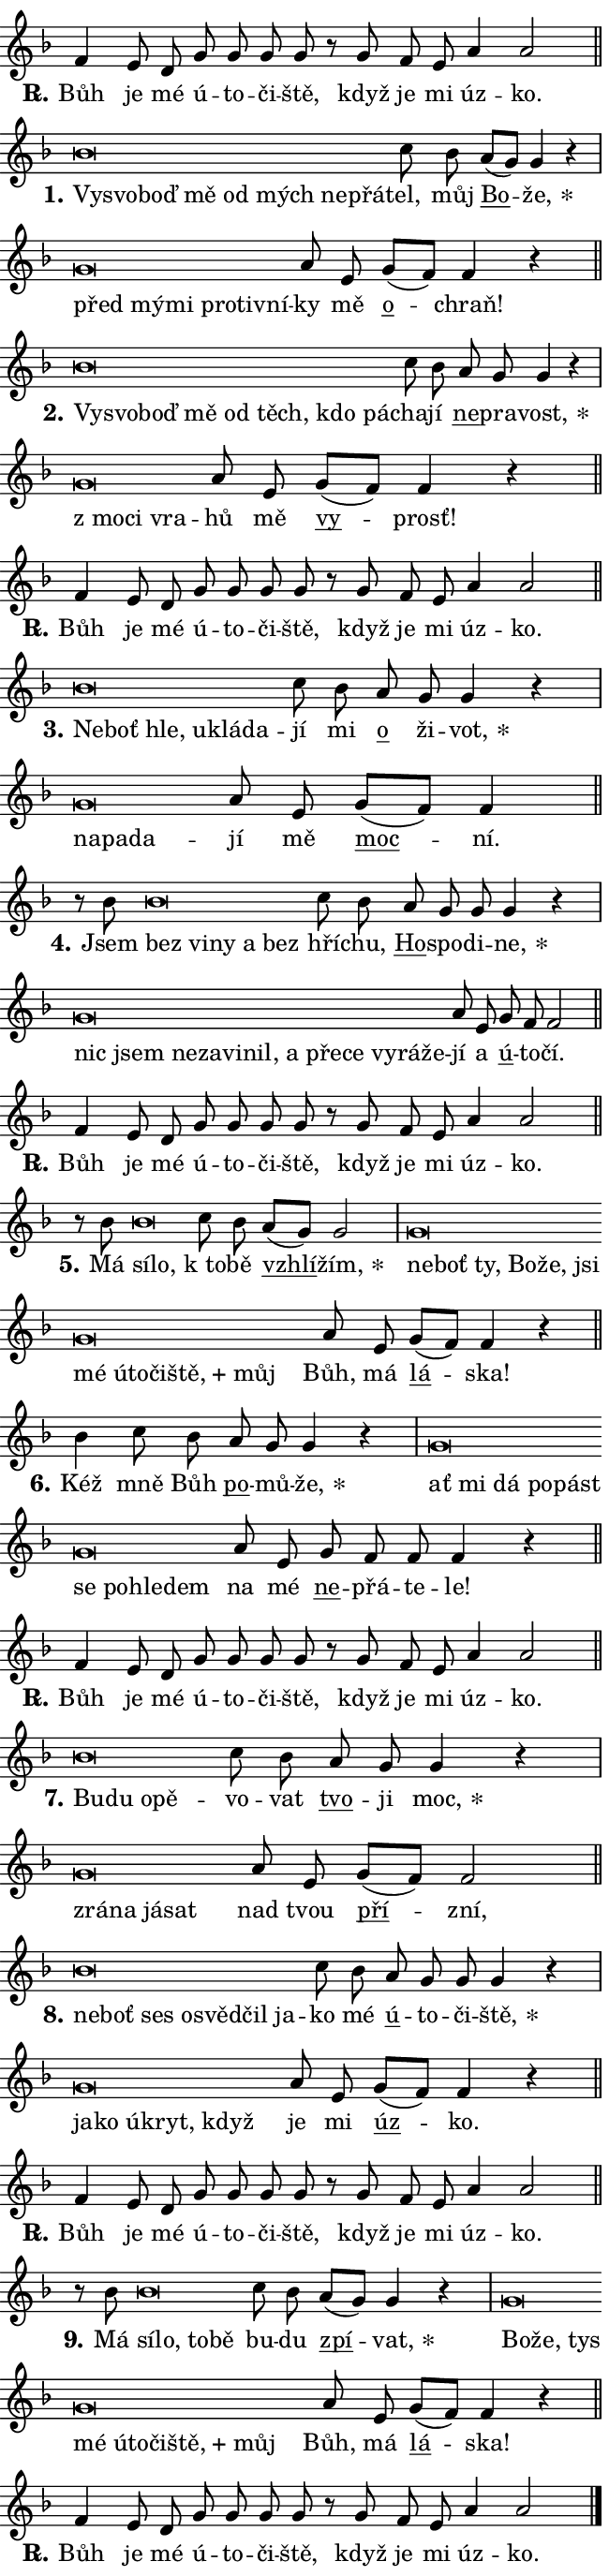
\version "2.24.0"
\header { tagline = "" }
\paper {
  indent = 0\cm
  top-margin = 0\cm
  right-margin = 0.13\cm % to fit lyric hyphens
  bottom-margin = 0\cm
  left-margin = 0\cm
  paper-width = 11\cm
  page-breaking = #ly:one-page-breaking
  system-system-spacing.basic-distance = #11
  score-system-spacing.basic-distance = #11
  ragged-last = ##f
}


%% Author: Thomas Morley
%% https://lists.gnu.org/archive/html/lilypond-user/2020-05/msg00002.html
#(define (line-position grob)
"Returns position of @var[grob} in current system:
   @code{'start}, if at first time-step
   @code{'end}, if at last time-step
   @code{'middle} otherwise
"
  (let* ((col (ly:item-get-column grob))
         (ln (ly:grob-object col 'left-neighbor))
         (rn (ly:grob-object col 'right-neighbor))
         (col-to-check-left (if (ly:grob? ln) ln col))
         (col-to-check-right (if (ly:grob? rn) rn col))
         (break-dir-left
           (and
             (ly:grob-property col-to-check-left 'non-musical #f)
             (ly:item-break-dir col-to-check-left)))
         (break-dir-right
           (and
             (ly:grob-property col-to-check-right 'non-musical #f)
             (ly:item-break-dir col-to-check-right))))
        (cond ((eqv? 1 break-dir-left) 'start)
              ((eqv? -1 break-dir-right) 'end)
              (else 'middle))))

#(define (tranparent-at-line-position vctor)
  (lambda (grob)
  "Relying on @code{line-position} select the relevant enry from @var{vctor}.
Used to determine transparency,"
    (case (line-position grob)
      ((end) (not (vector-ref vctor 0)))
      ((middle) (not (vector-ref vctor 1)))
      ((start) (not (vector-ref vctor 2))))))

noteHeadBreakVisibility =
#(define-music-function (break-visibility)(vector?)
"Makes @code{NoteHead}s transparent relying on @var{break-visibility}"
#{
  \override NoteHead.transparent =
    #(tranparent-at-line-position break-visibility)
#})

#(define delete-ledgers-for-transparent-note-heads
  (lambda (grob)
    "Reads whether a @code{NoteHead} is transparent.
If so this @code{NoteHead} is removed from @code{'note-heads} from
@var{grob}, which is supposed to be @code{LedgerLineSpanner}.
As a result ledgers are not printed for this @code{NoteHead}"
    (let* ((nhds-array (ly:grob-object grob 'note-heads))
           (nhds-list
             (if (ly:grob-array? nhds-array)
                 (ly:grob-array->list nhds-array)
                 '()))
           ;; Relies on the transparent-property being done before
           ;; Staff.LedgerLineSpanner.after-line-breaking is executed.
           ;; This is fragile ...
           (to-keep
             (remove
               (lambda (nhd)
                 (ly:grob-property nhd 'transparent #f))
               nhds-list)))
      ;; TODO find a better method to iterate over grob-arrays, similiar
      ;; to filter/remove etc for lists
      ;; For now rebuilt from scratch
      (set! (ly:grob-object grob 'note-heads)  '())
      (for-each
        (lambda (nhd)
          (ly:pointer-group-interface::add-grob grob 'note-heads nhd))
        to-keep))))

squashNotes = {
  \override NoteHead.X-extent = #'(-0.2 . 0.2)
  \override NoteHead.Y-extent = #'(-0.75 . 0)
  \override NoteHead.stencil =
    #(lambda (grob)
       (let ((pos (ly:grob-property grob 'staff-position)))
         (begin
           (if (< pos -7) (display "ERROR: Lower brevis then expected\n") (display ""))
           (if (<= pos -6) ly:text-interface::print ly:note-head::print))))
}
unSquashNotes = {
  \revert NoteHead.X-extent
  \revert NoteHead.Y-extent
  \revert NoteHead.stencil
}

hideNotes = \noteHeadBreakVisibility #begin-of-line-visible
unHideNotes = \noteHeadBreakVisibility #all-visible

% work-around for resetting accidentals
% https://lilypond.org/doc/v2.23/Documentation/notation/displaying-rhythms#unmetered-music
cadenzaMeasure = {
  \cadenzaOff
  \partial 1024 s1024
  \cadenzaOn
}

#(define-markup-command (accent layout props text) (markup?)
  "Underline accented syllable"
  (interpret-markup layout props
    #{\markup \override #'(offset . 4.3) \underline { #text }#}))

responsum = \markup \concat {
  "R" \hspace #-1.05 \path #0.1 #'((moveto 0 0.07) (lineto 0.9 0.8)) \hspace #0.05 "."
}

spaceSize = #0.6828661417322834 % exact space size for TeX Gyre Schola

\layout {
  \context {
    \Staff
    \remove "Time_signature_engraver"
    \override LedgerLineSpanner.after-line-breaking = #delete-ledgers-for-transparent-note-heads
  }
  \context {
    \Lyrics {
      \override LyricSpace.minimum-distance = \spaceSize
      \override LyricText.font-name = #"TeX Gyre Schola"
      \override LyricText.font-size = 1
      \override StanzaNumber.font-name = #"TeX Gyre Schola Bold"
      \override StanzaNumber.font-size = 1
    }
  }
  \context {
    \Score 
    \override NoteHead.text =
      #(lambda (grob) 
        (let ((pos (ly:grob-property grob 'staff-position)))
          #{\markup {
            \combine
              \halign #-0.55 \raise #(if (= pos -6) 0 0.5) \override #'(thickness . 2) \draw-line #'(3.2 . 0)
              \musicglyph "noteheads.sM1"
          }#}))
  }
}

% magnetic-lyrics.ily
%
%   written by
%     Jean Abou Samra <jean@abou-samra.fr>
%     Werner Lemberg <wl@gnu.org>
%
%   adapted by
%     Jiri Hon <jiri.hon@gmail.com>
%
% Version 2022-Apr-15

% https://www.mail-archive.com/lilypond-user@gnu.org/msg149350.html

#(define (Left_hyphen_pointer_engraver context)
   "Collect syllable-hyphen-syllable occurrences in lyrics and store
them in properties.  This engraver only looks to the left.  For
example, if the lyrics input is @code{foo -- bar}, it does the
following.

@itemize @bullet
@item
Set the @code{text} property of the @code{LyricHyphen} grob between
@q{foo} and @q{bar} to @code{foo}.

@item
Set the @code{left-hyphen} property of the @code{LyricText} grob with
text @q{foo} to the @code{LyricHyphen} grob between @q{foo} and
@q{bar}.
@end itemize

Use this auxiliary engraver in combination with the
@code{lyric-@/text::@/apply-@/magnetic-@/offset!} hook."
   (let ((hyphen #f)
         (text #f))
     (make-engraver
      (acknowledgers
       ((lyric-syllable-interface engraver grob source-engraver)
        (set! text grob)))
      (end-acknowledgers
       ((lyric-hyphen-interface engraver grob source-engraver)
        ;(when (not (grob::has-interface grob 'lyric-space-interface))
          (set! hyphen grob)));)
      ((stop-translation-timestep engraver)
       (when (and text hyphen)
         (ly:grob-set-object! text 'left-hyphen hyphen))
       (set! text #f)
       (set! hyphen #f)))))

#(define (lyric-text::apply-magnetic-offset! grob)
   "If the space between two syllables is less than the value in
property @code{LyricText@/.details@/.squash-threshold}, move the right
syllable to the left so that it gets concatenated with the left
syllable.

Use this function as a hook for
@code{LyricText@/.after-@/line-@/breaking} if the
@code{Left_@/hyphen_@/pointer_@/engraver} is active."
   (let ((hyphen (ly:grob-object grob 'left-hyphen #f)))
     (when hyphen
       (let ((left-text (ly:spanner-bound hyphen LEFT)))
         (when (grob::has-interface left-text 'lyric-syllable-interface)
           (let* ((common (ly:grob-common-refpoint grob left-text X))
                  (this-x-ext (ly:grob-extent grob common X))
                  (left-x-ext
                   (begin
                     ;; Trigger magnetism for left-text.
                     (ly:grob-property left-text 'after-line-breaking)
                     (ly:grob-extent left-text common X)))
                  ;; `delta` is the gap width between two syllables.
                  (delta (- (interval-start this-x-ext)
                            (interval-end left-x-ext)))
                  (details (ly:grob-property grob 'details))
                  (threshold (assoc-get 'squash-threshold details 0.2)))
             (when (< delta threshold)
               (let* (;; We have to manipulate the input text so that
                      ;; ligatures crossing syllable boundaries are not
                      ;; disabled.  For languages based on the Latin
                      ;; script this is essentially a beautification.
                      ;; However, for non-Western scripts it can be a
                      ;; necessity.
                      (lt (ly:grob-property left-text 'text))
                      (rt (ly:grob-property grob 'text))
                      (is-space (grob::has-interface hyphen 'lyric-space-interface))
                      (space (if is-space " " ""))
                      (extra-delta (if is-space spaceSize 0))
                      ;; Append new syllable.
                      (ltrt-space (if (and (string? lt) (string? rt))
                                (string-append lt space rt)
                                (make-concat-markup (list lt space rt))))
                      ;; Right-align `ltrt` to the right side.
                      (ltrt-space-markup (grob-interpret-markup
                               grob
                               (make-translate-markup
                                (cons (interval-length this-x-ext) 0)
                                (make-right-align-markup ltrt-space)))))
                 (begin
                   ;; Don't print `left-text`.
                   (ly:grob-set-property! left-text 'stencil #f)
                   ;; Set text and stencil (which holds all collected
                   ;; syllables so far) and shift it to the left.
                   (ly:grob-set-property! grob 'text ltrt-space)
                   (ly:grob-set-property! grob 'stencil ltrt-space-markup)
                   (ly:grob-translate-axis! grob (- (- delta extra-delta)) X))))))))))


#(define (lyric-hyphen::displace-bounds-first grob)
   ;; Make very sure this callback isn't triggered too early.
   (let ((left (ly:spanner-bound grob LEFT))
         (right (ly:spanner-bound grob RIGHT)))
     (ly:grob-property left 'after-line-breaking)
     (ly:grob-property right 'after-line-breaking)
     (ly:lyric-hyphen::print grob)))

squashThreshold = #0.4

\layout {
  \context {
    \Lyrics
    \consists #Left_hyphen_pointer_engraver
    \override LyricText.after-line-breaking =
      #lyric-text::apply-magnetic-offset!
    \override LyricHyphen.stencil = #lyric-hyphen::displace-bounds-first
    \override LyricText.details.squash-threshold = \squashThreshold
    \override LyricHyphen.minimum-distance = 0
    \override LyricHyphen.minimum-length = \squashThreshold
  }
}

squashText = \override LyricText.details.squash-threshold = 9999
unSquashText = \override LyricText.details.squash-threshold = \squashThreshold

leftText = \override LyricText.self-alignment-X = #LEFT
unLeftText = \revert LyricText.self-alignment-X

starOffset = #(lambda (grob) 
                (let ((x_offset (ly:self-alignment-interface::aligned-on-x-parent grob)))
                  (if (= x_offset 0) 0 (+ x_offset 1.2))))

star = #(define-music-function (syllable)(string?)
"Append star separator at the end of a syllable"
#{
  \once \override LyricText.X-offset = #starOffset
  \lyricmode { \markup {
    #syllable
    \override #'((font-name . "TeX Gyre Schola Bold")) \hspace #0.2 \lower #0.65 \larger "*"
  } }
#})

starAccent = #(define-music-function (syllable)(string?)
"Append star separator at the end of a syllable and make accent"
#{
  \once \override LyricText.X-offset = #starOffset
  \lyricmode { \markup {
    \accent #syllable
    \override #'((font-name . "TeX Gyre Schola Bold")) \hspace #0.2 \lower #0.65 \larger "*"
  } }
#})

breath = #(define-music-function (syllable)(string?)
"Append breathing indicator at the end of a syllable"
#{
  \lyricmode { \markup { #syllable "+" } }
#})

optionalBreath = #(define-music-function (syllable)(string?)
"Append optional breathing indicator at the end of a syllable"
#{
  \lyricmode { \markup { #syllable "(+)" } }
#})


\score {
    <<
        \new Voice = "melody" { \cadenzaOn \key f \major \relative { f'4 e8 d g g g g \bar "" r g f e a4 a2 \cadenzaMeasure \bar "||" \break } }
        \new Lyrics \lyricsto "melody" { \lyricmode { \set stanza = \responsum
Bůh je mé ú -- to -- či -- ště, když je mi úz -- ko. } }
    >>
    \layout {}
}

\score {
    <<
        \new Voice = "melody" { \cadenzaOn \key f \major \relative { \squashNotes bes'\breve*1/16 \hideNotes \breve*1/16 \bar "" \breve*1/16 \bar "" \breve*1/16 \bar "" \breve*1/16 \bar "" \breve*1/16 \bar "" \breve*1/16 \breve*1/16 \bar "" \unHideNotes \unSquashNotes c8 bes \bar "" a[( g)] g4 r \cadenzaMeasure \bar "|" \squashNotes g\breve*1/16 \hideNotes \breve*1/16 \bar "" \breve*1/16 \bar "" \breve*1/16 \bar "" \breve*1/16 \breve*1/16 \bar "" \unHideNotes \unSquashNotes a8 e \bar "" g[( f)] f4 r \cadenzaMeasure \bar "||" \break } }
        \new Lyrics \lyricsto "melody" { \lyricmode { \set stanza = "1."
\leftText Vy -- \squashText svo -- boď mě od mých ne -- přá -- \unLeftText \unSquashText tel, můj \markup \accent Bo -- \star že, \leftText před \squashText mý -- mi pro -- tiv -- ní -- \unLeftText \unSquashText ky mě \markup \accent o -- chraň! } }
    >>
    \layout {}
}

\score {
    <<
        \new Voice = "melody" { \cadenzaOn \key f \major \relative { \squashNotes bes'\breve*1/16 \hideNotes \breve*1/16 \bar "" \breve*1/16 \bar "" \breve*1/16 \bar "" \breve*1/16 \bar "" \breve*1/16 \bar "" \breve*1/16 \breve*1/16 \bar "" \unHideNotes \unSquashNotes c8 bes \bar "" a g g4 r \cadenzaMeasure \bar "|" \squashNotes g\breve*1/16 \hideNotes \breve*1/16 \breve*1/16 \bar "" \unHideNotes \unSquashNotes a8 e \bar "" g[( f)] f4 r \cadenzaMeasure \bar "||" \break } }
        \new Lyrics \lyricsto "melody" { \lyricmode { \set stanza = "2."
\leftText Vy -- \squashText svo -- boď mě od těch, kdo pá -- \unLeftText \unSquashText cha -- jí \markup \accent ne -- pra -- \star vost, \leftText "z mo" -- \squashText ci vra -- \unLeftText \unSquashText hů mě \markup \accent vy -- prosť! } }
    >>
    \layout {}
}

\score {
    <<
        \new Voice = "melody" { \cadenzaOn \key f \major \relative { f'4 e8 d g g g g \bar "" r g f e a4 a2 \cadenzaMeasure \bar "||" \break } }
        \new Lyrics \lyricsto "melody" { \lyricmode { \set stanza = \responsum
Bůh je mé ú -- to -- či -- ště, když je mi úz -- ko. } }
    >>
    \layout {}
}

\score {
    <<
        \new Voice = "melody" { \cadenzaOn \key f \major \relative { \squashNotes bes'\breve*1/16 \hideNotes \breve*1/16 \bar "" \breve*1/16 \bar "" \breve*1/16 \bar "" \breve*1/16 \breve*1/16 \bar "" \unHideNotes \unSquashNotes c8 bes \bar "" a g g4 r \cadenzaMeasure \bar "|" \squashNotes g\breve*1/16 \hideNotes \breve*1/16 \breve*1/16 \bar "" \unHideNotes \unSquashNotes a8 e \bar "" g[( f)] f4 \cadenzaMeasure \bar "||" \break } }
        \new Lyrics \lyricsto "melody" { \lyricmode { \set stanza = "3."
\leftText Ne -- \squashText boť hle, u -- klá -- da -- \unLeftText \unSquashText jí mi \markup \accent o ži -- \star vot, \leftText na -- \squashText pa -- da -- \unLeftText \unSquashText jí mě \markup \accent moc -- ní. } }
    >>
    \layout {}
}

\score {
    <<
        \new Voice = "melody" { \cadenzaOn \key f \major \relative { r8 bes'8 \squashNotes bes\breve*1/16 \hideNotes \breve*1/16 \bar "" \breve*1/16 \bar "" \breve*1/16 \breve*1/16 \bar "" \unHideNotes \unSquashNotes c8 bes \bar "" a g g g4 r \cadenzaMeasure \bar "|" \squashNotes g\breve*1/16 \hideNotes \breve*1/16 \bar "" \breve*1/16 \bar "" \breve*1/16 \bar "" \breve*1/16 \bar "" \breve*1/16 \bar "" \breve*1/16 \bar "" \breve*1/16 \bar "" \breve*1/16 \bar "" \breve*1/16 \bar "" \breve*1/16 \breve*1/16 \bar "" \unHideNotes \unSquashNotes a8 e \bar "" g f f2 \cadenzaMeasure \bar "||" \break } }
        \new Lyrics \lyricsto "melody" { \lyricmode { \set stanza = "4."
Jsem \leftText bez \squashText vi -- ny a bez \unLeftText \unSquashText hří -- chu, \markup \accent Ho -- spo -- di -- \star ne, \leftText nic \squashText jsem ne -- za -- vi -- nil, a pře -- ce vy -- rá -- že -- \unLeftText \unSquashText jí a \markup \accent ú -- to -- čí. } }
    >>
    \layout {}
}

\score {
    <<
        \new Voice = "melody" { \cadenzaOn \key f \major \relative { f'4 e8 d g g g g \bar "" r g f e a4 a2 \cadenzaMeasure \bar "||" \break } }
        \new Lyrics \lyricsto "melody" { \lyricmode { \set stanza = \responsum
Bůh je mé ú -- to -- či -- ště, když je mi úz -- ko. } }
    >>
    \layout {}
}

\score {
    <<
        \new Voice = "melody" { \cadenzaOn \key f \major \relative { r8 bes'8 \squashNotes bes\breve*1/16 \hideNotes \breve*1/16 \bar "" \unHideNotes \unSquashNotes c8 bes \bar "" a[( g)] g2 \cadenzaMeasure \bar "|" \squashNotes g\breve*1/16 \hideNotes \breve*1/16 \bar "" \breve*1/16 \bar "" \breve*1/16 \bar "" \breve*1/16 \bar "" \breve*1/16 \bar "" \breve*1/16 \bar "" \breve*1/16 \bar "" \breve*1/16 \bar "" \breve*1/16 \bar "" \breve*1/16 \breve*1/16 \bar "" \unHideNotes \unSquashNotes a8 e \bar "" g[( f)] f4 r \cadenzaMeasure \bar "||" \break } }
        \new Lyrics \lyricsto "melody" { \lyricmode { \set stanza = "5."
Má \leftText sí -- \squashText lo, \unLeftText \unSquashText "k to" -- bě \markup \accent vzhlí -- \star žím, \leftText ne -- \squashText boť ty, Bo -- že, jsi mé ú -- to -- či -- \breath "ště," můj \unLeftText \unSquashText Bůh, má \markup \accent lá -- ska! } }
    >>
    \layout {}
}

\score {
    <<
        \new Voice = "melody" { \cadenzaOn \key f \major \relative { bes'4 c8 bes \bar "" a g g4 r \cadenzaMeasure \bar "|" \squashNotes g\breve*1/16 \hideNotes \breve*1/16 \bar "" \breve*1/16 \bar "" \breve*1/16 \bar "" \breve*1/16 \bar "" \breve*1/16 \bar "" \breve*1/16 \bar "" \breve*1/16 \breve*1/16 \bar "" \unHideNotes \unSquashNotes a8 e \bar "" g f f f4 r \cadenzaMeasure \bar "||" \break } }
        \new Lyrics \lyricsto "melody" { \lyricmode { \set stanza = "6."
Kéž mně Bůh \markup \accent po -- mů -- \star že, \leftText ať \squashText mi dá po -- pást se po -- hle -- dem \unLeftText \unSquashText na mé \markup \accent ne -- přá -- te -- le! } }
    >>
    \layout {}
}

\score {
    <<
        \new Voice = "melody" { \cadenzaOn \key f \major \relative { f'4 e8 d g g g g \bar "" r g f e a4 a2 \cadenzaMeasure \bar "||" \break } }
        \new Lyrics \lyricsto "melody" { \lyricmode { \set stanza = \responsum
Bůh je mé ú -- to -- či -- ště, když je mi úz -- ko. } }
    >>
    \layout {}
}

\score {
    <<
        \new Voice = "melody" { \cadenzaOn \key f \major \relative { \squashNotes bes'\breve*1/16 \hideNotes \breve*1/16 \bar "" \breve*1/16 \breve*1/16 \bar "" \unHideNotes \unSquashNotes c8 bes \bar "" a g g4 r \cadenzaMeasure \bar "|" \squashNotes g\breve*1/16 \hideNotes \breve*1/16 \bar "" \breve*1/16 \breve*1/16 \bar "" \unHideNotes \unSquashNotes a8 e \bar "" g[( f)] f2 \cadenzaMeasure \bar "||" \break } }
        \new Lyrics \lyricsto "melody" { \lyricmode { \set stanza = "7."
\leftText Bu -- \squashText du o -- pě -- \unLeftText \unSquashText vo -- vat \markup \accent tvo -- ji \star moc, \leftText zrá -- \squashText na já -- sat \unLeftText \unSquashText nad tvou \markup \accent pří -- zní, } }
    >>
    \layout {}
}

\score {
    <<
        \new Voice = "melody" { \cadenzaOn \key f \major \relative { \squashNotes bes'\breve*1/16 \hideNotes \breve*1/16 \bar "" \breve*1/16 \bar "" \breve*1/16 \bar "" \breve*1/16 \bar "" \breve*1/16 \breve*1/16 \bar "" \unHideNotes \unSquashNotes c8 bes \bar "" a g g g4 r \cadenzaMeasure \bar "|" \squashNotes g\breve*1/16 \hideNotes \breve*1/16 \bar "" \breve*1/16 \bar "" \breve*1/16 \breve*1/16 \bar "" \unHideNotes \unSquashNotes a8 e \bar "" g[( f)] f4 r \cadenzaMeasure \bar "||" \break } }
        \new Lyrics \lyricsto "melody" { \lyricmode { \set stanza = "8."
\leftText ne -- \squashText boť ses o -- svěd -- čil ja -- \unLeftText \unSquashText ko mé \markup \accent ú -- to -- či -- \star ště, \leftText ja -- \squashText ko ú -- kryt, když \unLeftText \unSquashText je mi \markup \accent úz -- ko. } }
    >>
    \layout {}
}

\score {
    <<
        \new Voice = "melody" { \cadenzaOn \key f \major \relative { f'4 e8 d g g g g \bar "" r g f e a4 a2 \cadenzaMeasure \bar "||" \break } }
        \new Lyrics \lyricsto "melody" { \lyricmode { \set stanza = \responsum
Bůh je mé ú -- to -- či -- ště, když je mi úz -- ko. } }
    >>
    \layout {}
}

\score {
    <<
        \new Voice = "melody" { \cadenzaOn \key f \major \relative { r8 bes'8 \squashNotes bes\breve*1/16 \hideNotes \breve*1/16 \bar "" \breve*1/16 \breve*1/16 \bar "" \unHideNotes \unSquashNotes c8 bes \bar "" a[( g)] g4 r \cadenzaMeasure \bar "|" \squashNotes g\breve*1/16 \hideNotes \breve*1/16 \bar "" \breve*1/16 \bar "" \breve*1/16 \bar "" \breve*1/16 \bar "" \breve*1/16 \bar "" \breve*1/16 \bar "" \breve*1/16 \breve*1/16 \bar "" \unHideNotes \unSquashNotes a8 e \bar "" g[( f)] f4 r \cadenzaMeasure \bar "||" \break } }
        \new Lyrics \lyricsto "melody" { \lyricmode { \set stanza = "9."
Má \leftText sí -- \squashText lo, to -- bě \unLeftText \unSquashText bu -- du \markup \accent zpí -- \star vat, \leftText Bo -- \squashText že, tys mé ú -- to -- či -- \breath "ště," můj \unLeftText \unSquashText Bůh, má \markup \accent lá -- ska! } }
    >>
    \layout {}
}

\score {
    <<
        \new Voice = "melody" { \cadenzaOn \key f \major \relative { f'4 e8 d g g g g \bar "" r g f e a4 a2 \cadenzaMeasure \bar "||" \break } \bar "|." }
        \new Lyrics \lyricsto "melody" { \lyricmode { \set stanza = \responsum
Bůh je mé ú -- to -- či -- ště, když je mi úz -- ko. } }
    >>
    \layout {}
}
